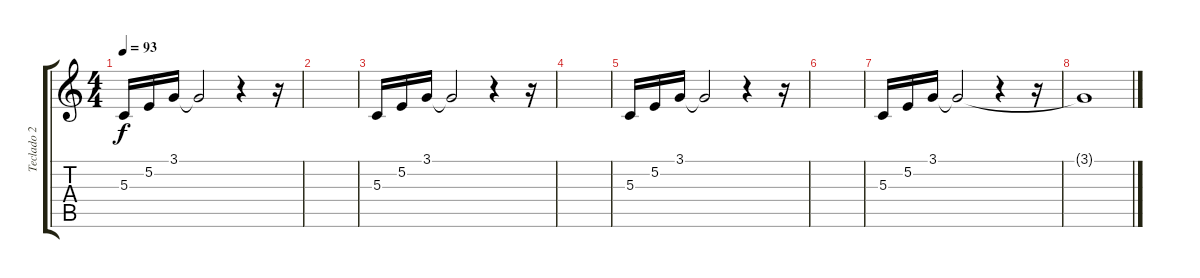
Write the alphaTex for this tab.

\track ("Teclado 2" "Teclado 2") {instrument stringensemble1}
\staff {score tabs}
\tuning (E4 B3 G3 D3 A2 E2) {hide}
\ts (4 4)
\tempo 93
\clef g2
\ks c
5.3.16{dy f} 5.2.16 3.1.16 3.1{t}.2 r.4 r.16 |
|
5.3.16 5.2.16 3.1.16 3.1{t}.2 r.4 r.16 |
|
5.3.16 5.2.16 3.1.16 3.1{t}.2 r.4 r.16 |
|
5.3.16 5.2.16 3.1.16 3.1{t}.2 r.4 r.16 |
3.1{t}.1
